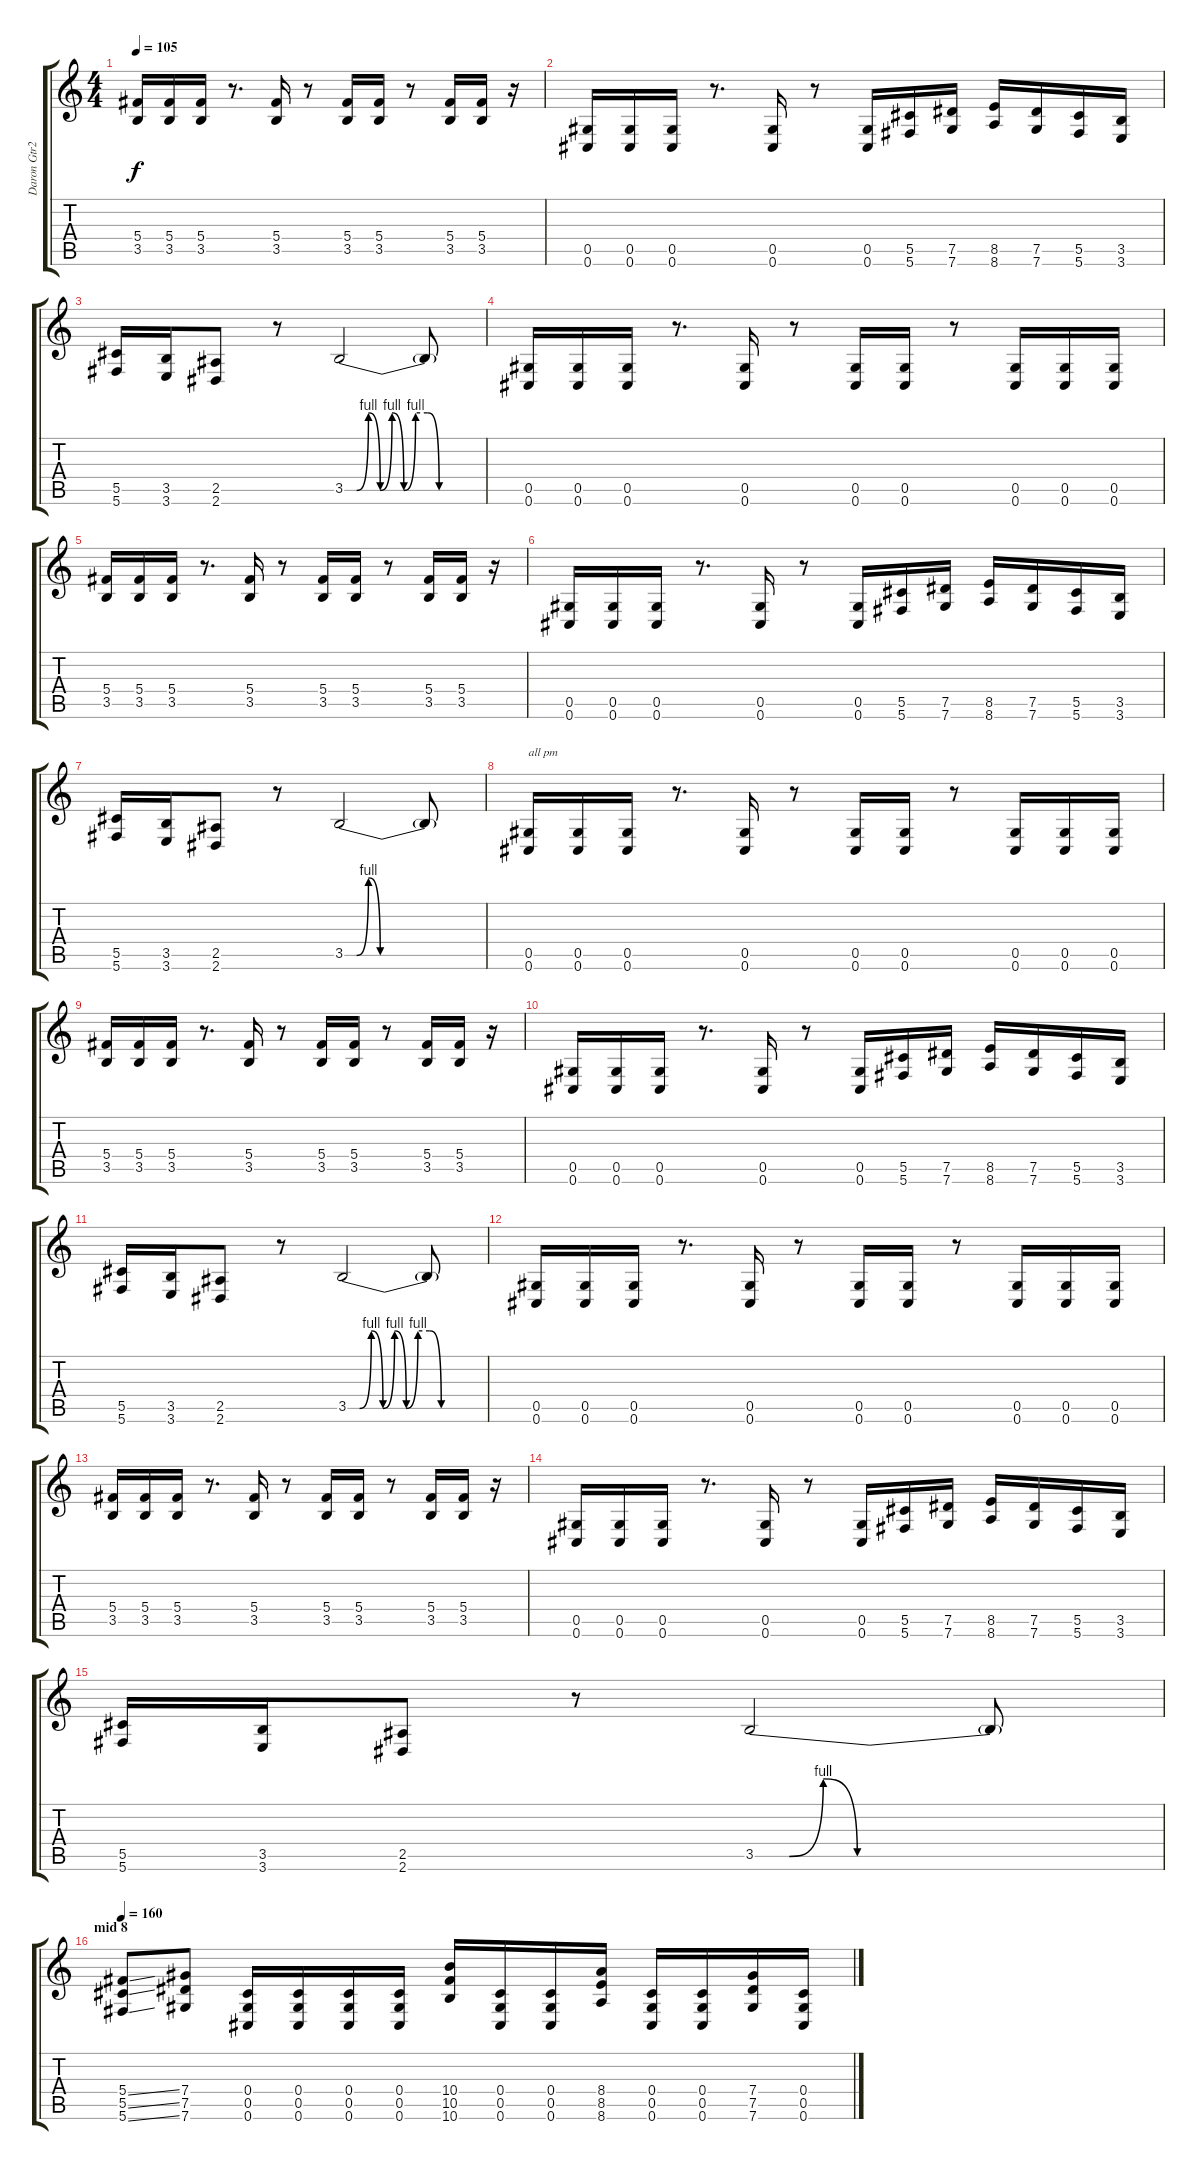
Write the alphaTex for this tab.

\track ("Daron Gtr2" "Daron Gtr2") {instrument overdrivenguitar}
\staff {score tabs}
\tuning (Eb4 Bb3 Gb3 Db3 Ab2 Db2) {hide}
\ts (4 4)
\tempo 105
\clef g2
\ks c
(5.4 3.5).16{dy f} (5.4 3.5).16 (5.4 3.5).16 r.8{d} (5.4 3.5).16 r.8 (5.4 3.5).16 (5.4 3.5).16 r.8 (5.4 3.5).16 (5.4 3.5).16 r.16 |
(0.5 0.6).16 (0.5 0.6).16 (0.5 0.6).16 r.8{d} (0.5 0.6).16 r.8 (0.5 0.6).16 (5.5 5.6).16 (7.5 7.6).16 (8.5 8.6).16 (7.5 7.6).16 (5.5 5.6).16 (3.5 3.6).16 |
(5.5 5.6).16 (3.5 3.6).16 (2.5 2.6).8 r.8 3.5{be (custom 0 0 5 0 10 4 15 0 20 4 25 0 30 4 35 4 40 0 60 0)}.2 3.5{t}.8 |
(0.5 0.6).16 (0.5 0.6).16 (0.5 0.6).16 r.8{d} (0.5 0.6).16 r.8 (0.5 0.6).16 (0.5 0.6).16 r.8 (0.5 0.6).16 (0.5 0.6).16 (0.5 0.6).16 |
(5.4 3.5).16 (5.4 3.5).16 (5.4 3.5).16 r.8{d} (5.4 3.5).16 r.8 (5.4 3.5).16 (5.4 3.5).16 r.8 (5.4 3.5).16 (5.4 3.5).16 r.16 |
(0.5 0.6).16 (0.5 0.6).16 (0.5 0.6).16 r.8{d} (0.5 0.6).16 r.8 (0.5 0.6).16 (5.5 5.6).16 (7.5 7.6).16 (8.5 8.6).16 (7.5 7.6).16 (5.5 5.6).16 (3.5 3.6).16 |
(5.5 5.6).16 (3.5 3.6).16 (2.5 2.6).8 r.8 3.5{be (custom 0 0 5 0 10 4 15 0 60 0)}.2 3.5{t}.8 |
(0.5 0.6).16{txt "all pm"} (0.5 0.6).16 (0.5 0.6).16 r.8{d} (0.5 0.6).16 r.8 (0.5 0.6).16 (0.5 0.6).16 r.8 (0.5 0.6).16 (0.5 0.6).16 (0.5 0.6).16 |
(5.4 3.5).16 (5.4 3.5).16 (5.4 3.5).16 r.8{d} (5.4 3.5).16 r.8 (5.4 3.5).16 (5.4 3.5).16 r.8 (5.4 3.5).16 (5.4 3.5).16 r.16 |
(0.5 0.6).16 (0.5 0.6).16 (0.5 0.6).16 r.8{d} (0.5 0.6).16 r.8 (0.5 0.6).16 (5.5 5.6).16 (7.5 7.6).16 (8.5 8.6).16 (7.5 7.6).16 (5.5 5.6).16 (3.5 3.6).16 |
(5.5 5.6).16 (3.5 3.6).16 (2.5 2.6).8 r.8 3.5{be (custom 0 0 5 0 10 4 15 0 20 4 25 0 30 4 35 4 40 0 60 0)}.2 3.5{t}.8 |
(0.5 0.6).16 (0.5 0.6).16 (0.5 0.6).16 r.8{d} (0.5 0.6).16 r.8 (0.5 0.6).16 (0.5 0.6).16 r.8 (0.5 0.6).16 (0.5 0.6).16 (0.5 0.6).16 |
(5.4 3.5).16 (5.4 3.5).16 (5.4 3.5).16 r.8{d} (5.4 3.5).16 r.8 (5.4 3.5).16 (5.4 3.5).16 r.8 (5.4 3.5).16 (5.4 3.5).16 r.16 |
(0.5 0.6).16 (0.5 0.6).16 (0.5 0.6).16 r.8{d} (0.5 0.6).16 r.8 (0.5 0.6).16 (5.5 5.6).16 (7.5 7.6).16 (8.5 8.6).16 (7.5 7.6).16 (5.5 5.6).16 (3.5 3.6).16 |
(5.5 5.6).16 (3.5 3.6).16 (2.5 2.6).8 r.8 3.5{be (custom 0 0 5 0 10 4 15 0 60 0)}.2 3.5{t}.8 |
\section ("" "mid 8")
\tempo 160
(5.4{ss} 5.5{ss} 5.6{ss}).8 (7.4 7.5 7.6).8 (0.4 0.5 0.6).16 (0.4 0.5 0.6).16 (0.4 0.5 0.6).16 (0.4 0.5 0.6).16 (10.4 10.5 10.6).16 (0.4 0.5 0.6).16 (0.4 0.5 0.6).16 (8.4 8.5 8.6).16 (0.4 0.5 0.6).16 (0.4 0.5 0.6).16 (7.4 7.5 7.6).16 (0.4 0.5 0.6).16
